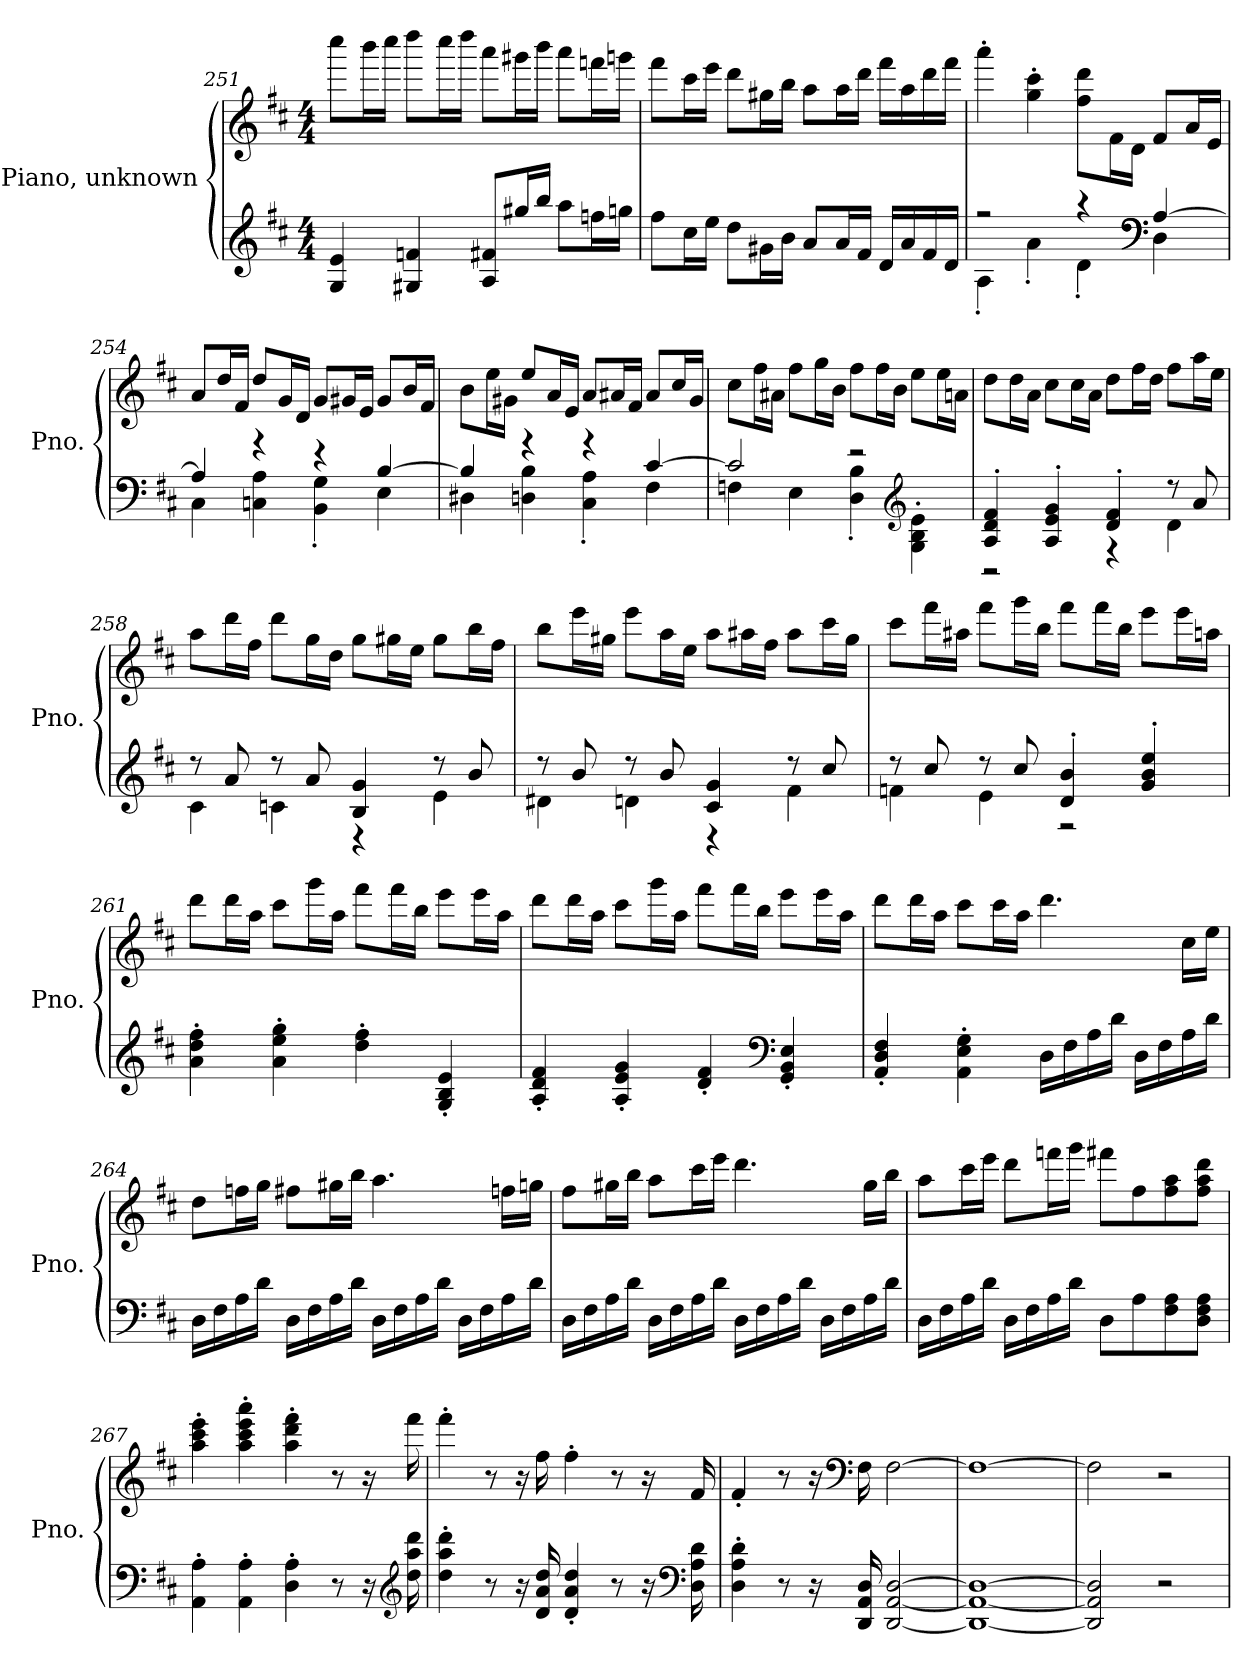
**kern	**kern
*part1	*part1
*staff2	*staff1
*I"Piano, unknown	*
*I'Pno.	*
*clefG2	*clefG2
*k[f#c#]	*k[f#c#]
*M4/4	*M4/4
=251	=251
4G/ 4e/	8cccc#\L
.	16bbb\L
.	16cccc#\JJ
4G#X/ 4fn/	8dddd\L
.	16cccc#\L
.	16dddd\JJ
8A/ 8f#X/L	8aaa\L
16gg#X/L	16ggg#X\L
16bb/JJ	16bbb\JJ
8aa\L	8aaa\L
16ffn\L	16fffn\L
16ggn\JJ	16gggn\JJ
!!LO:LB:g=z
=252	=252
8ff#\L	8fff#\L
16cc#\L	16ccc#\L
16ee\JJ	16eee\JJ
8dd\L	8ddd\L
16g#X\L	16gg#X\L
16b\JJ	16bb\JJ
8a/L	8aa\L
16a/L	16aa\L
16f#/JJ	16ddd\JJ
16d/LL	16fff#\LL
16a/	16aa\
16f#/	16ddd\
16d/JJ	16fff#\JJ
=253	=253
*^	*
2r	4A'\	4aaa'\
.	4a'\	4gg\' 4ccc#\'
4r	4d'\	8ff#\ 8ddd\L
.	.	16f#\L
.	.	16d\JJ
*clefF4	*	*
[4A/	4D\	8f#/L
.	.	16a/L
.	.	16e/JJ
=254	=254	=254
4A/]	4C#\	8a/L
.	.	16dd/L
.	.	16f#/JJ
4r	4Cn\ 4A\	8dd/L
.	.	16g/L
.	.	16d/JJ
4r	4BB\' 4G\'	8g/L
.	.	16g#X/L
.	.	16e/JJ
[4B/	4E\	8g#/L
.	.	16b/L
.	.	16f#/JJ
!!LO:PB:g=z
=255	=255	=255
4B/]	4D#X\	8b\L
.	.	16ee\L
.	.	16g#X\JJ
4r	4Dn\ 4B\	8ee/L
.	.	16a/L
.	.	16e/JJ
4r	4C#\' 4A\'	8a/L
.	.	16a#X/L
.	.	16f#/JJ
[4c#/	4F#\	8a#/L
.	.	16cc#/L
.	.	16g#/JJ
=256	=256	=256
2c#/]	4Fn\	8cc#\L
.	.	16ff#\L
.	.	16a#X\JJ
.	4E\	8ff#\L
.	.	16gg\L
.	.	16b\JJ
2r	4D\' 4B\'	8ff#\L
.	.	16ff#\L
.	.	16b\JJ
*clefG2	*	*
.	4G\' 4B\' 4e\'	8ee\L
.	.	16ee\L
.	.	16an\JJ
=257	=257	=257
4A/' 4d/' 4f#/'	2r	8dd\L
.	.	16dd\L
.	.	16a\JJ
4A/' 4e/' 4g/'	.	8cc#\L
.	.	16cc#\L
.	.	16a\JJ
4d/' 4f#/'	4r	8dd\L
.	.	16ff#\L
.	.	16dd\JJ
8r	4d\	8ff#\L
8a/	.	16aa\L
.	.	16ee\JJ
!!LO:LB:g=z
=258	=258	=258
8r	4c#\	8aa\L
8a/	.	16ddd\L
.	.	16ff#\JJ
8r	4cn\	8ddd\L
8a/	.	16gg\L
.	.	16dd\JJ
4B/ 4g/	4r	8gg\L
.	.	16gg#X\L
.	.	16ee\JJ
8r	4e\	8gg#\L
8b/	.	16bb\L
.	.	16ff#\JJ
=259	=259	=259
8r	4d#X\	8bb\L
8b/	.	16eee\L
.	.	16gg#X\JJ
8r	4dn\	8eee\L
8b/	.	16aa\L
.	.	16ee\JJ
4c#/ 4g/	4r	8aa\L
.	.	16aa#X\L
.	.	16ff#\JJ
8r	4f#\	8aa#\L
8cc#/	.	16ccc#\L
.	.	16gg#\JJ
!!LO:LB:g=z
=260	=260	=260
8r	4fn\	8ccc#\L
8cc#/	.	16fff#\L
.	.	16aa#X\JJ
8r	4e\	8fff#\L
8cc#/	.	16ggg\L
.	.	16bb\JJ
4d/' 4b/'	2r	8fff#\L
.	.	16fff#\L
.	.	16bb\JJ
4g/' 4b/' 4ee/'	.	8eee\L
.	.	16eee\L
.	.	16aan\JJ
*v	*v	*
=261	=261
4a\' 4dd\' 4ff#\'	8ddd\L
.	16ddd\L
.	16aa\JJ
4a\' 4ee\' 4gg\'	8ccc#\L
.	16ggg\L
.	16aa\JJ
4dd\' 4ff#\'	8fff#\L
.	16fff#\L
.	16bb\JJ
4G/' 4B/' 4e/'	8eee\L
.	16eee\L
.	16aa\JJ
!!LO:LB:g=z
=262	=262
4A/' 4d/' 4f#/'	8ddd\L
.	16ddd\L
.	16aa\JJ
4A/' 4e/' 4g/'	8ccc#\L
.	16ggg\L
.	16aa\JJ
4d/' 4f#/'	8fff#\L
.	16fff#\L
.	16bb\JJ
*clefF4	*
4GG/' 4BB/' 4E/'	8eee\L
.	16eee\L
.	16aa\JJ
=263	=263
4AA/' 4D/' 4F#/'	8ddd\L
.	16ddd\L
.	16aa\JJ
4AA\' 4E\' 4G\'	8ccc#\L
.	16ccc#\L
.	16aa\JJ
16D\LL	4.ddd\
16F#\	.
16A\	.
16d\JJ	.
16D\LL	.
16F#\	.
16A\	16cc#\LL
16d\JJ	16ee\JJ
!!LO:LB:g=z
=264	=264
16D\LL	8dd\L
16F#\	.
16A\	16ffn\L
16d\JJ	16gg\JJ
16D\LL	8ff#X\L
16F#\	.
16A\	16gg#X\L
16d\JJ	16bb\JJ
16D\LL	4.aa\
16F#\	.
16A\	.
16d\JJ	.
16D\LL	.
16F#\	.
16A\	16ffn\LL
16d\JJ	16ggn\JJ
=265	=265
16D\LL	8ff#\L
16F#\	.
16A\	16gg#X\L
16d\JJ	16bb\JJ
16D\LL	8aa\L
16F#\	.
16A\	16ccc#\L
16d\JJ	16eee\JJ
16D\LL	4.ddd\
16F#\	.
16A\	.
16d\JJ	.
16D\LL	.
16F#\	.
16A\	16gg#\LL
16d\JJ	16bb\JJ
!!LO:LB:g=z
=266	=266
16D\LL	8aa\L
16F#\	.
16A\	16ccc#\L
16d\JJ	16eee\JJ
16D\LL	8ddd\L
16F#\	.
16A\	16fffn\L
16d\JJ	16ggg\JJ
8D\L	8fff#X\L
8A\	8ff#\
8F#\ 8A\	8ff#\ 8aa\
8D\ 8F#\ 8A\J	8ff#\ 8aa\ 8ddd\J
=267	=267
4AA\' 4A\'	4aa\' 4ccc#\' 4eee\'
4AA\' 4A\'	4aa\' 4ccc#\' 4eee\' 4aaa\'
4D\' 4A\'	4aa\' 4ddd\' 4fff#\'
8r	8r
16r	16r
*clefG2	*
16dd\ 16aa\ 16ddd\	16fff#\
=268	=268
4dd\' 4aa\' 4ddd\'	4fff#'\
8r	8r
16r	16r
16d/ 16a/ 16dd/	16ff#\
4d/' 4a/' 4dd/'	4ff#'\
8r	8r
16r	16r
*clefF4	*
16D\ 16A\ 16d\	16f#/
=269	=269
4D\' 4A\' 4d\'	4f#'/
8r	8r
16r	16r
*	*clefF4
16DD/ 16AA/ 16D/	16F#\
[2DD/ [2AA/ [2D/	[2F#\
!!LO:PB:g=z
=270	=270
1DD_ 1AA_ 1D_	1F#_
=271	=271
2DD/] 2AA/] 2D/]	2F#\]
2r	2r
=	=
*-	*-
